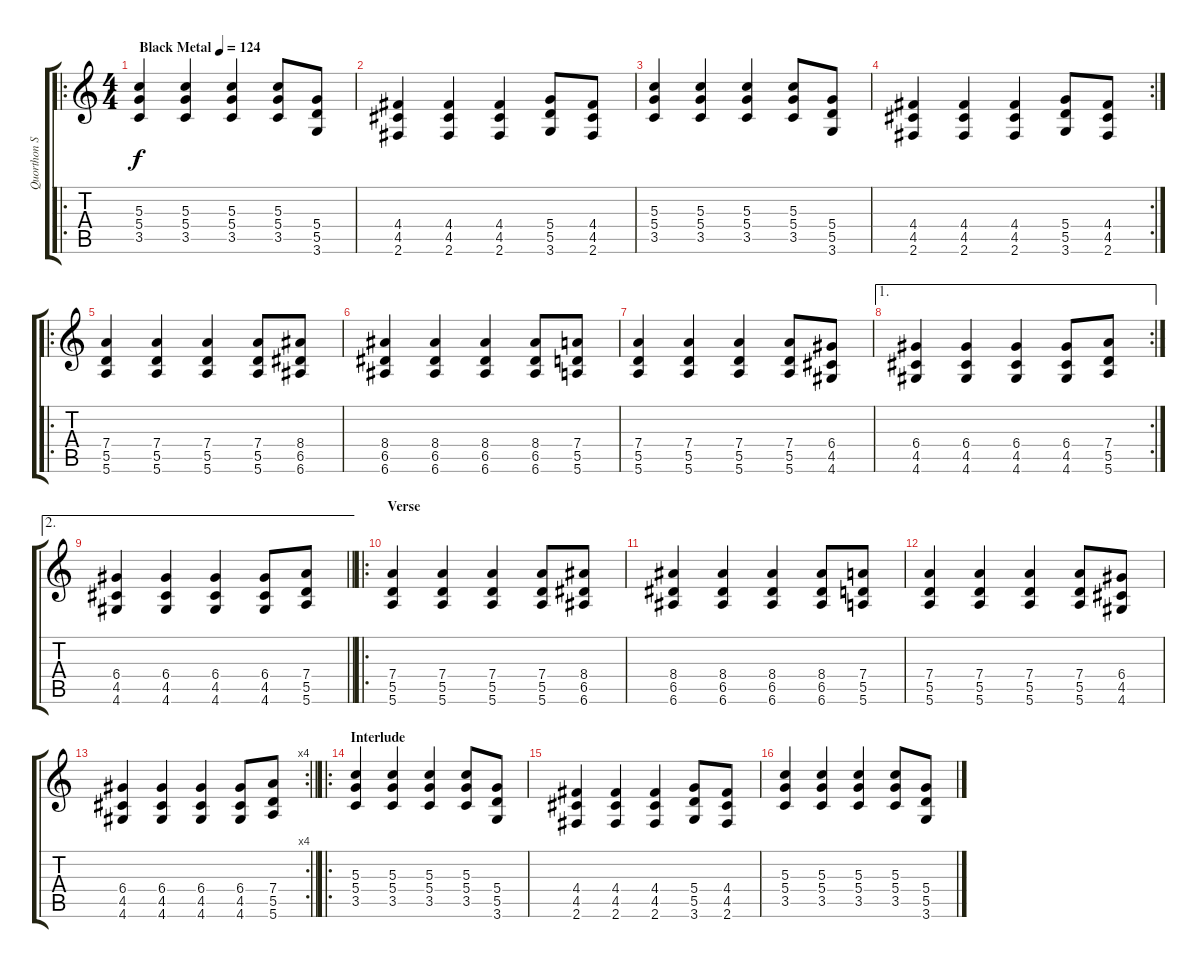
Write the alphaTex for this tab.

\track ("Quorthon Seth" "Quorthon S") {instrument distortionguitar}
\staff {score tabs}
\tuning (E4 B3 G3 D3 A2 E2) {hide}
\ro
\ts (4 4)
\tempo (124 "Black Metal")
\clef g2
\ks c
(5.3 5.4 3.5).4{dy f instrument distortionguitar} (5.3 5.4 3.5).4 (5.3 5.4 3.5).4 (5.3 5.4 3.5).8 (5.4 5.5 3.6).8 |
(4.4 4.5 2.6).4 (4.4 4.5 2.6).4 (4.4 4.5 2.6).4 (5.4 5.5 3.6).8 (4.4 4.5 2.6).8 |
(5.3 5.4 3.5).4 (5.3 5.4 3.5).4 (5.3 5.4 3.5).4 (5.3 5.4 3.5).8 (5.4 5.5 3.6).8 |
\rc 2
(4.4 4.5 2.6).4 (4.4 4.5 2.6).4 (4.4 4.5 2.6).4 (5.4 5.5 3.6).8 (4.4 4.5 2.6).8 |
\ro
(7.4 5.5 5.6).4 (7.4 5.5 5.6).4 (7.4 5.5 5.6).4 (7.4 5.5 5.6).8 (8.4 6.5 6.6).8 |
(8.4 6.5 6.6).4 (8.4 6.5 6.6).4 (8.4 6.5 6.6).4 (8.4 6.5 6.6).8 (7.4 5.5 5.6).8 |
(7.4 5.5 5.6).4 (7.4 5.5 5.6).4 (7.4 5.5 5.6).4 (7.4 5.5 5.6).8 (6.4 4.5 4.6).8 |
\ae 1
\rc 2
(6.4 4.5 4.6).4 (6.4 4.5 4.6).4 (6.4 4.5 4.6).4 (6.4 4.5 4.6).8 (7.4 5.5 5.6).8 |
\ae 2
\barLineRight lightlight
(6.4 4.5 4.6).4 (6.4 4.5 4.6).4 (6.4 4.5 4.6).4 (6.4 4.5 4.6).8 (7.4 5.5 5.6).8 |
\ro
\section ("" "Verse")
(7.4 5.5 5.6).4 (7.4 5.5 5.6).4 (7.4 5.5 5.6).4 (7.4 5.5 5.6).8 (8.4 6.5 6.6).8 |
(8.4 6.5 6.6).4 (8.4 6.5 6.6).4 (8.4 6.5 6.6).4 (8.4 6.5 6.6).8 (7.4 5.5 5.6).8 |
(7.4 5.5 5.6).4 (7.4 5.5 5.6).4 (7.4 5.5 5.6).4 (7.4 5.5 5.6).8 (6.4 4.5 4.6).8 |
\rc 4
\barLineRight lightlight
(6.4 4.5 4.6).4 (6.4 4.5 4.6).4 (6.4 4.5 4.6).4 (6.4 4.5 4.6).8 (7.4 5.5 5.6).8 |
\ro
\section ("" "Interlude")
(5.3 5.4 3.5).4 (5.3 5.4 3.5).4 (5.3 5.4 3.5).4 (5.3 5.4 3.5).8 (5.4 5.5 3.6).8 |
(4.4 4.5 2.6).4 (4.4 4.5 2.6).4 (4.4 4.5 2.6).4 (5.4 5.5 3.6).8 (4.4 4.5 2.6).8 |
(5.3 5.4 3.5).4 (5.3 5.4 3.5).4 (5.3 5.4 3.5).4 (5.3 5.4 3.5).8 (5.4 5.5 3.6).8
